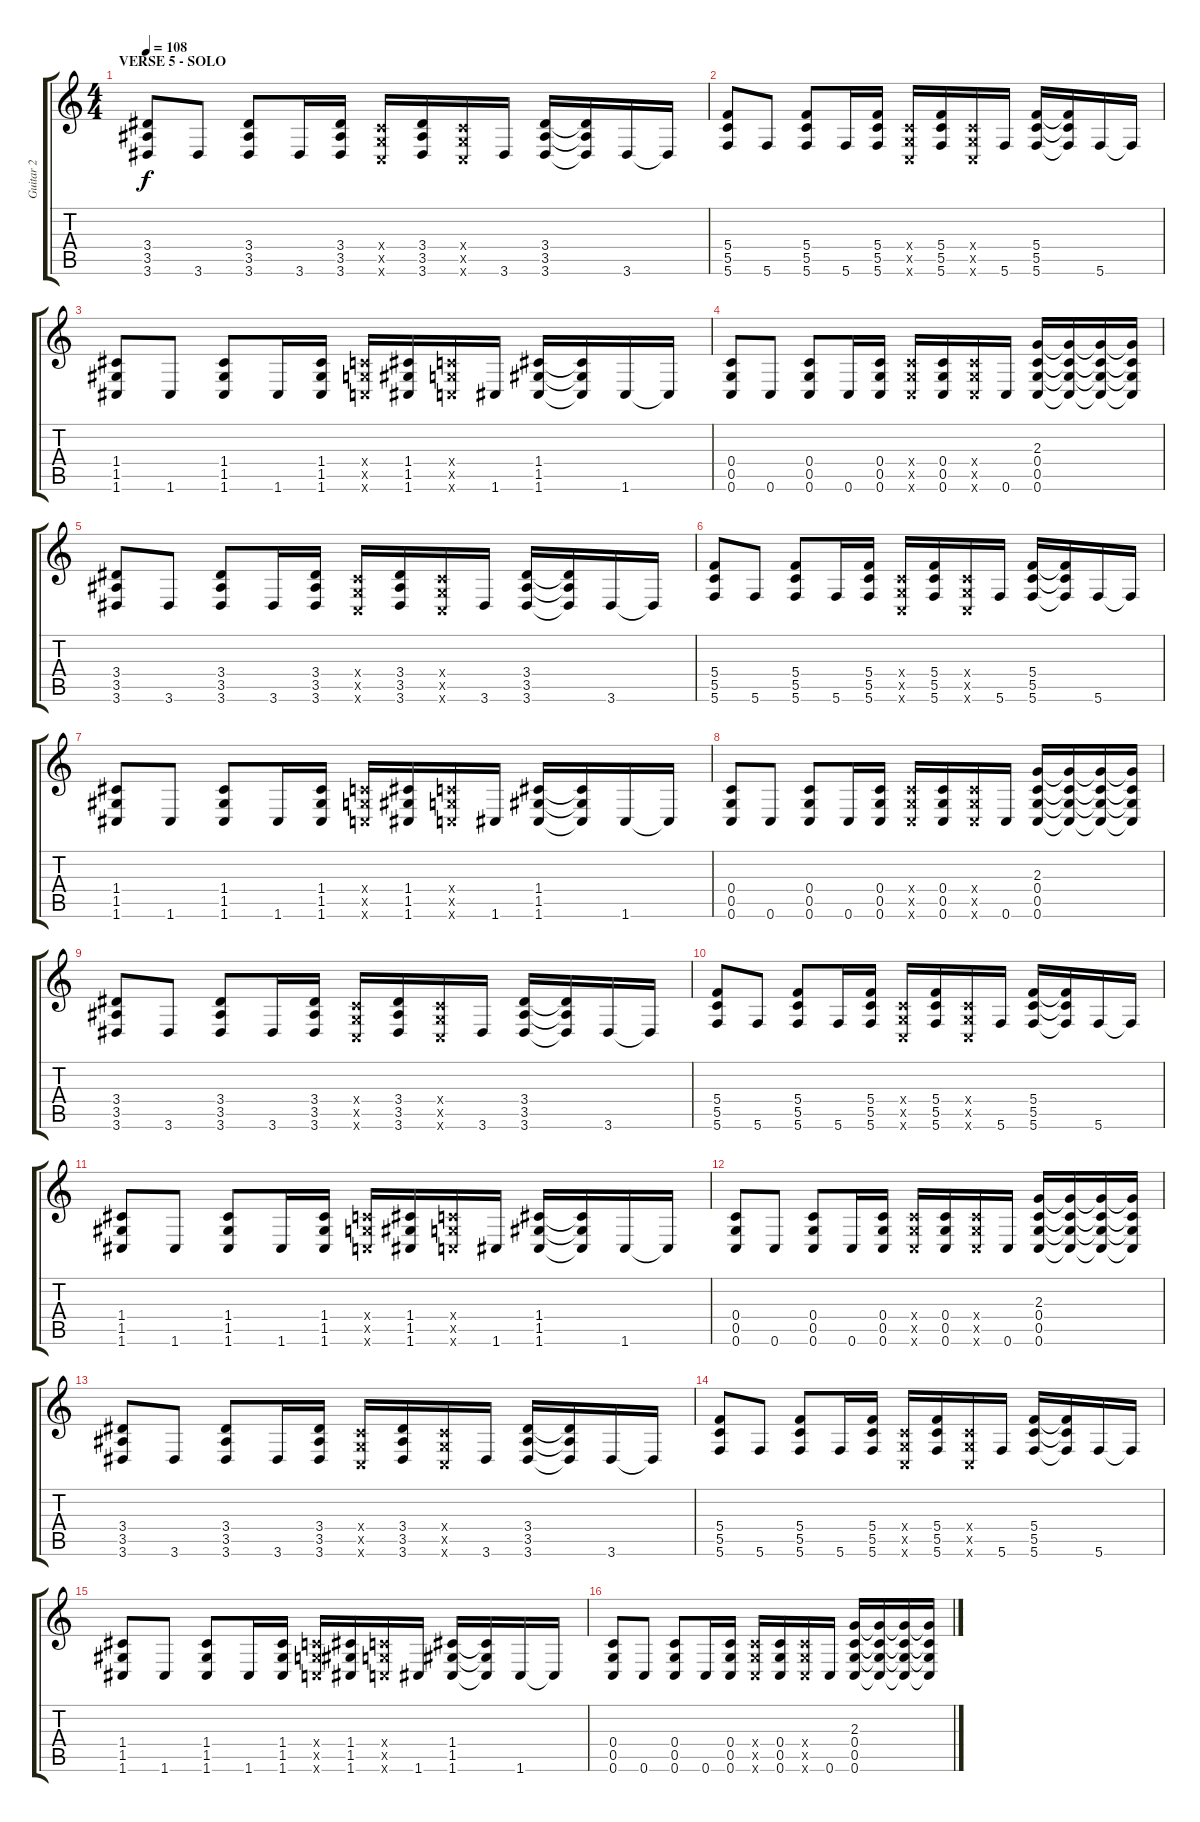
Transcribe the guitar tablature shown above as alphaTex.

\track ("Guitar 2" "Guitar 2") {instrument distortionguitar}
\staff {score tabs}
\tuning (D4 A3 F3 C3 G2 C2) {hide}
\ts (4 4)
\section ("" "VERSE 5 - SOLO")
\tempo 108
\clef g2
\ks c
(3.4 3.5 3.6).8{dy f} 3.6.8 (3.4 3.5 3.6).8 3.6.16 (3.4 3.5 3.6).16 (0.4{x} 0.5{x} 0.6{x}).16 (3.4 3.5 3.6).16 (0.4{x} 0.5{x} 0.6{x}).16 3.6.16 (3.4 3.5 3.6).16 (3.4{t} 3.5{t} 3.6{t}).16 3.6.16 3.6{t}.16 |
(5.4 5.5 5.6).8 5.6.8 (5.4 5.5 5.6).8 5.6.16 (5.4 5.5 5.6).16 (0.4{x} 0.5{x} 0.6{x}).16 (5.4 5.5 5.6).16 (0.4{x} 0.5{x} 0.6{x}).16 5.6.16 (5.4 5.5 5.6).16 (5.4{t} 5.5{t} 5.6{t}).16 5.6.16 5.6{t}.16 |
(1.4 1.5 1.6).8 1.6.8 (1.4 1.5 1.6).8 1.6.16 (1.4 1.5 1.6).16 (0.4{x} 0.5{x} 0.6{x}).16 (1.4 1.5 1.6).16 (0.4{x} 0.5{x} 0.6{x}).16 1.6.16 (1.4 1.5 1.6).16 (1.4{t} 1.5{t} 1.6{t}).16 1.6.16 1.6{t}.16 |
(0.4 0.5 0.6).8 0.6.8 (0.4 0.5 0.6).8 0.6.16 (0.4 0.5 0.6).16 (0.4{x} 0.5{x} 0.6{x}).16 (0.4 0.5 0.6).16 (0.4{x} 0.5{x} 0.6{x}).16 0.6.16 (2.3 0.4 0.5 0.6).16 (2.3{t} 0.4{t} 0.5{t} 0.6{t}).16 (2.3{t} 0.4{t} 0.5{t} 0.6{t}).16 (2.3{t} 0.4{t} 0.5{t} 0.6{t}).16 |
(3.4 3.5 3.6).8 3.6.8 (3.4 3.5 3.6).8 3.6.16 (3.4 3.5 3.6).16 (0.4{x} 0.5{x} 0.6{x}).16 (3.4 3.5 3.6).16 (0.4{x} 0.5{x} 0.6{x}).16 3.6.16 (3.4 3.5 3.6).16 (3.4{t} 3.5{t} 3.6{t}).16 3.6.16 3.6{t}.16 |
(5.4 5.5 5.6).8 5.6.8 (5.4 5.5 5.6).8 5.6.16 (5.4 5.5 5.6).16 (0.4{x} 0.5{x} 0.6{x}).16 (5.4 5.5 5.6).16 (0.4{x} 0.5{x} 0.6{x}).16 5.6.16 (5.4 5.5 5.6).16 (5.4{t} 5.5{t} 5.6{t}).16 5.6.16 5.6{t}.16 |
(1.4 1.5 1.6).8 1.6.8 (1.4 1.5 1.6).8 1.6.16 (1.4 1.5 1.6).16 (0.4{x} 0.5{x} 0.6{x}).16 (1.4 1.5 1.6).16 (0.4{x} 0.5{x} 0.6{x}).16 1.6.16 (1.4 1.5 1.6).16 (1.4{t} 1.5{t} 1.6{t}).16 1.6.16 1.6{t}.16 |
(0.4 0.5 0.6).8 0.6.8 (0.4 0.5 0.6).8 0.6.16 (0.4 0.5 0.6).16 (0.4{x} 0.5{x} 0.6{x}).16 (0.4 0.5 0.6).16 (0.4{x} 0.5{x} 0.6{x}).16 0.6.16 (2.3 0.4 0.5 0.6).16 (2.3{t} 0.4{t} 0.5{t} 0.6{t}).16 (2.3{t} 0.4{t} 0.5{t} 0.6{t}).16 (2.3{t} 0.4{t} 0.5{t} 0.6{t}).16 |
(3.4 3.5 3.6).8 3.6.8 (3.4 3.5 3.6).8 3.6.16 (3.4 3.5 3.6).16 (0.4{x} 0.5{x} 0.6{x}).16 (3.4 3.5 3.6).16 (0.4{x} 0.5{x} 0.6{x}).16 3.6.16 (3.4 3.5 3.6).16 (3.4{t} 3.5{t} 3.6{t}).16 3.6.16 3.6{t}.16 |
(5.4 5.5 5.6).8 5.6.8 (5.4 5.5 5.6).8 5.6.16 (5.4 5.5 5.6).16 (0.4{x} 0.5{x} 0.6{x}).16 (5.4 5.5 5.6).16 (0.4{x} 0.5{x} 0.6{x}).16 5.6.16 (5.4 5.5 5.6).16 (5.4{t} 5.5{t} 5.6{t}).16 5.6.16 5.6{t}.16 |
(1.4 1.5 1.6).8 1.6.8 (1.4 1.5 1.6).8 1.6.16 (1.4 1.5 1.6).16 (0.4{x} 0.5{x} 0.6{x}).16 (1.4 1.5 1.6).16 (0.4{x} 0.5{x} 0.6{x}).16 1.6.16 (1.4 1.5 1.6).16 (1.4{t} 1.5{t} 1.6{t}).16 1.6.16 1.6{t}.16 |
(0.4 0.5 0.6).8 0.6.8 (0.4 0.5 0.6).8 0.6.16 (0.4 0.5 0.6).16 (0.4{x} 0.5{x} 0.6{x}).16 (0.4 0.5 0.6).16 (0.4{x} 0.5{x} 0.6{x}).16 0.6.16 (2.3 0.4 0.5 0.6).16 (2.3{t} 0.4{t} 0.5{t} 0.6{t}).16 (2.3{t} 0.4{t} 0.5{t} 0.6{t}).16 (2.3{t} 0.4{t} 0.5{t} 0.6{t}).16 |
(3.4 3.5 3.6).8 3.6.8 (3.4 3.5 3.6).8 3.6.16 (3.4 3.5 3.6).16 (0.4{x} 0.5{x} 0.6{x}).16 (3.4 3.5 3.6).16 (0.4{x} 0.5{x} 0.6{x}).16 3.6.16 (3.4 3.5 3.6).16 (3.4{t} 3.5{t} 3.6{t}).16 3.6.16 3.6{t}.16 |
(5.4 5.5 5.6).8 5.6.8 (5.4 5.5 5.6).8 5.6.16 (5.4 5.5 5.6).16 (0.4{x} 0.5{x} 0.6{x}).16 (5.4 5.5 5.6).16 (0.4{x} 0.5{x} 0.6{x}).16 5.6.16 (5.4 5.5 5.6).16 (5.4{t} 5.5{t} 5.6{t}).16 5.6.16 5.6{t}.16 |
(1.4 1.5 1.6).8 1.6.8 (1.4 1.5 1.6).8 1.6.16 (1.4 1.5 1.6).16 (0.4{x} 0.5{x} 0.6{x}).16 (1.4 1.5 1.6).16 (0.4{x} 0.5{x} 0.6{x}).16 1.6.16 (1.4 1.5 1.6).16 (1.4{t} 1.5{t} 1.6{t}).16 1.6.16 1.6{t}.16 |
(0.4 0.5 0.6).8 0.6.8 (0.4 0.5 0.6).8 0.6.16 (0.4 0.5 0.6).16 (0.4{x} 0.5{x} 0.6{x}).16 (0.4 0.5 0.6).16 (0.4{x} 0.5{x} 0.6{x}).16 0.6.16 (2.3 0.4 0.5 0.6).16 (2.3{t} 0.4{t} 0.5{t} 0.6{t}).16 (2.3{t} 0.4{t} 0.5{t} 0.6{t}).16 (2.3{t} 0.4{t} 0.5{t} 0.6{t}).16
